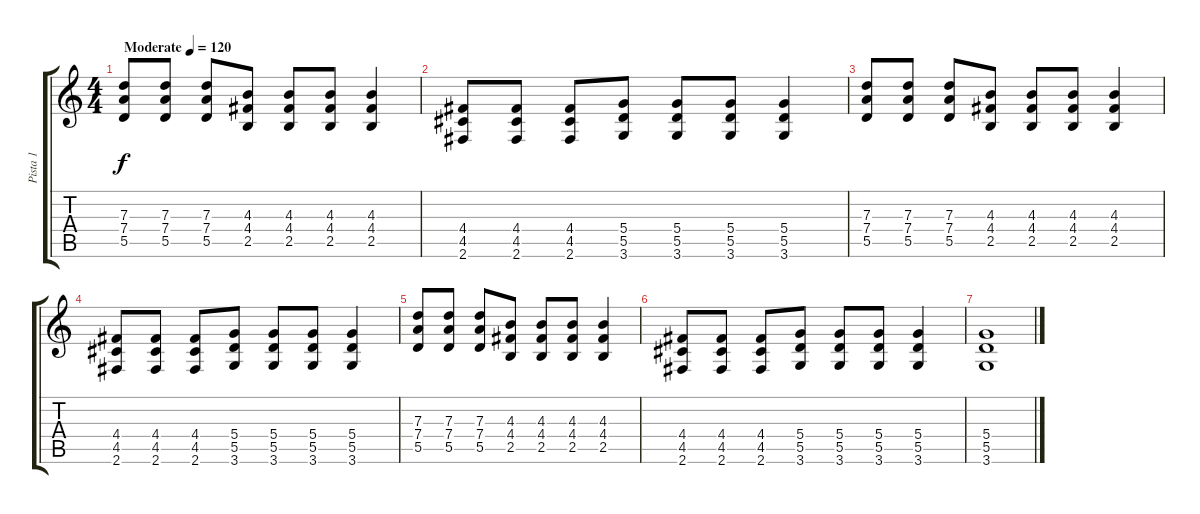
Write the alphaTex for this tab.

\track ("Pista 1" "Pista 1") {instrument overdrivenguitar}
\staff {score tabs}
\tuning (E4 B3 G3 D3 A2 E2) {hide}
\ts (4 4)
\tempo (120 "Moderate")
\clef g2
\ks c
(7.3 7.4 5.5).8{dy f instrument overdrivenguitar} (7.3 7.4 5.5).8 (7.3 7.4 5.5).8 (4.3 4.4 2.5).8 (4.3 4.4 2.5).8 (4.3 4.4 2.5).8 (4.3 4.4 2.5).4 |
(4.4 4.5 2.6).8 (4.4 4.5 2.6).8 (4.4 4.5 2.6).8 (5.4 5.5 3.6).8 (5.4 5.5 3.6).8 (5.4 5.5 3.6).8 (5.4 5.5 3.6).4 |
(7.3 7.4 5.5).8 (7.3 7.4 5.5).8 (7.3 7.4 5.5).8 (4.3 4.4 2.5).8 (4.3 4.4 2.5).8 (4.3 4.4 2.5).8 (4.3 4.4 2.5).4 |
(4.4 4.5 2.6).8 (4.4 4.5 2.6).8 (4.4 4.5 2.6).8 (5.4 5.5 3.6).8 (5.4 5.5 3.6).8 (5.4 5.5 3.6).8 (5.4 5.5 3.6).4 |
(7.3 7.4 5.5).8 (7.3 7.4 5.5).8 (7.3 7.4 5.5).8 (4.3 4.4 2.5).8 (4.3 4.4 2.5).8 (4.3 4.4 2.5).8 (4.3 4.4 2.5).4 |
(4.4 4.5 2.6).8 (4.4 4.5 2.6).8 (4.4 4.5 2.6).8 (5.4 5.5 3.6).8 (5.4 5.5 3.6).8 (5.4 5.5 3.6).8 (5.4 5.5 3.6).4 |
(5.4 5.5 3.6).1
